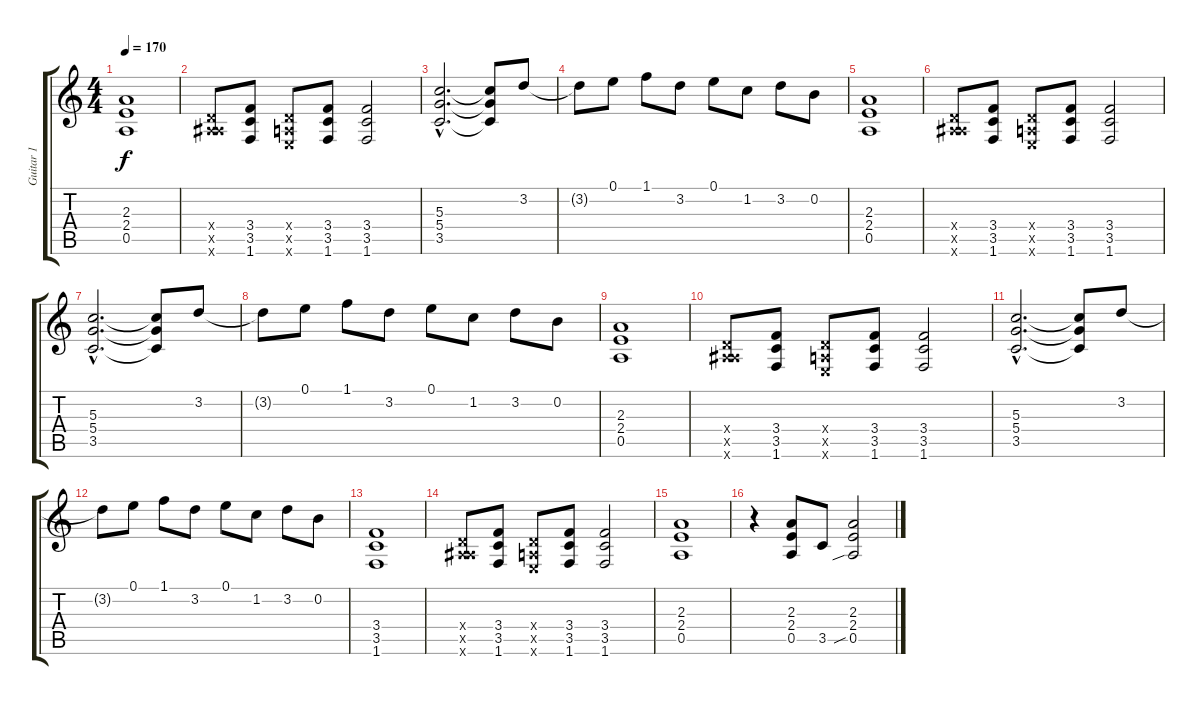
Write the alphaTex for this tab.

\track ("Guitar 1" "Guitar 1") {instrument distortionguitar}
\staff {score tabs}
\tuning (E4 B3 G3 D3 A2 E2) {hide}
\ts (4 4)
\tempo 170
\clef g2
\ks c
(2.3 2.4 0.5).1{dy f} |
(0.4{x} 0.5{x} 6.6{x}).8 (3.4 3.5 1.6).8 (0.4{x} 0.5{x} 0.6{x}).8 (3.4 3.5 1.6).8 (3.4 3.5 1.6).2 |
(5.3{hac} 5.4{hac} 3.5{hac}).2{d} (5.3{t} 5.4{t} 3.5{t}).8 3.2.8 |
3.2{t}.8 0.1.8 1.1.8 3.2.8 0.1.8 1.2.8 3.2.8 0.2.8 |
(2.3 2.4 0.5).1 |
(0.4{x} 0.5{x} 6.6{x}).8 (3.4 3.5 1.6).8 (0.4{x} 0.5{x} 0.6{x}).8 (3.4 3.5 1.6).8 (3.4 3.5 1.6).2 |
(5.3{hac} 5.4{hac} 3.5{hac}).2{d} (5.3{t} 5.4{t} 3.5{t}).8 3.2.8 |
3.2{t}.8 0.1.8 1.1.8 3.2.8 0.1.8 1.2.8 3.2.8 0.2.8 |
(2.3 2.4 0.5).1 |
(0.4{x} 0.5{x} 6.6{x}).8 (3.4 3.5 1.6).8 (0.4{x} 0.5{x} 0.6{x}).8 (3.4 3.5 1.6).8 (3.4 3.5 1.6).2 |
(5.3{hac} 5.4{hac} 3.5{hac}).2{d} (5.3{t} 5.4{t} 3.5{t}).8 3.2.8 |
3.2{t}.8 0.1.8 1.1.8 3.2.8 0.1.8 1.2.8 3.2.8 0.2.8 |
(3.4 3.5 1.6).1 |
(0.4{x} 0.5{x} 6.6{x}).8 (3.4 3.5 1.6).8 (0.4{x} 0.5{x} 0.6{x}).8 (3.4 3.5 1.6).8 (3.4 3.5 1.6).2 |
(2.3 2.4 0.5).1 |
r.4 (2.3 2.4 0.5).8 3.5.8 (2.3 2.4 0.5{sib}).2
